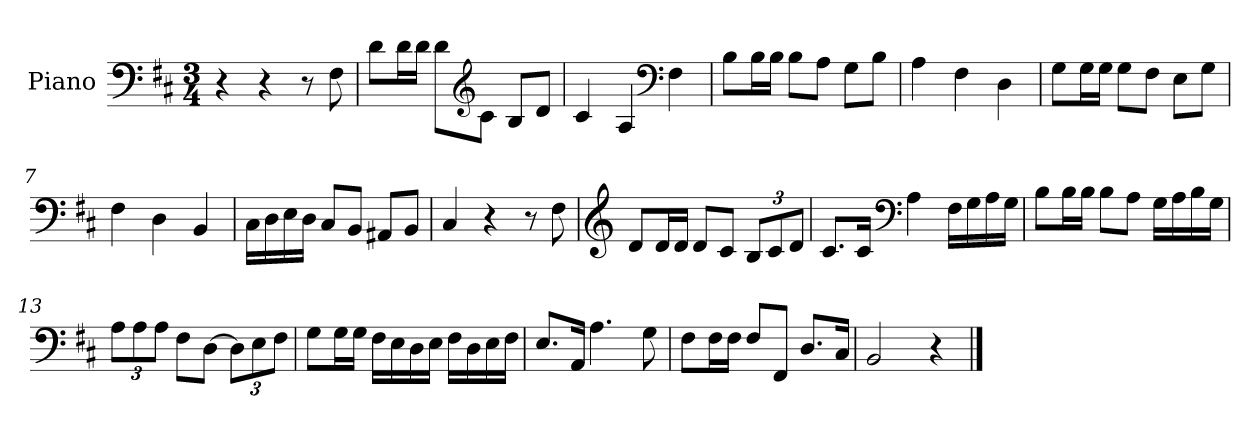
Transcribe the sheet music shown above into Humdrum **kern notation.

**kern
*part1
*staff1
*I"Piano
*I'Pno.
*clefF4
*k[f#c#]
*M3/4
*MM120
=1
4r
4r
8r
8F#\
=2
8d\L
16d\L
16d\JJ
8d\L
*clefG2
8c#\J
8B/L
8d/J
=3
4c#/
4A/
*clefF4
4F#\
=4
8B\L
16B\L
16B\JJ
8B\L
8A\J
8G\L
8B\J
=5
4A\
4F#\
4D\
=6
8G\L
16G\L
16G\JJ
8G\L
8F#\J
8E\L
8G\J
=7
4F#\
4D\
4BB/
!!LO:LB:g=z
=8
16C#\LL
16D\
16E\
16D\JJ
8C#/L
8BB/J
8AA#X/L
8BB/J
=9
4C#/
4r
8r
8F#\
=10
*clefG2
8d/L
16d/L
16d/JJ
8d/L
8c#/J
*Xbrackettup
12B/L
12c#/
12d/J
=11
8.c#/L
16c#/Jk
*clefF4
4A\
16F#\LL
16G\
16A\
16G\JJ
=12
8B\L
16B\L
16B\JJ
8B\L
8A\J
16G\LL
16A\
16B\
16G\JJ
!!LO:LB:g=z
=13
12A\L
12A\
12A\J
8F#\L
[8D\J
12D\L]
12E\
12F#\J
=14
8G\L
16G\L
16G\JJ
16F#\LL
16E\
16D\
16E\JJ
16F#\LL
16D\
16E\
16F#\JJ
=15
8.E/L
16AA/Jk
4.A\
8G\
=16
8F#\L
16F#\L
16F#\JJ
8F#/L
8FF#/J
8.D/L
16C#/Jk
=17
2BB/
4r
==
*-
